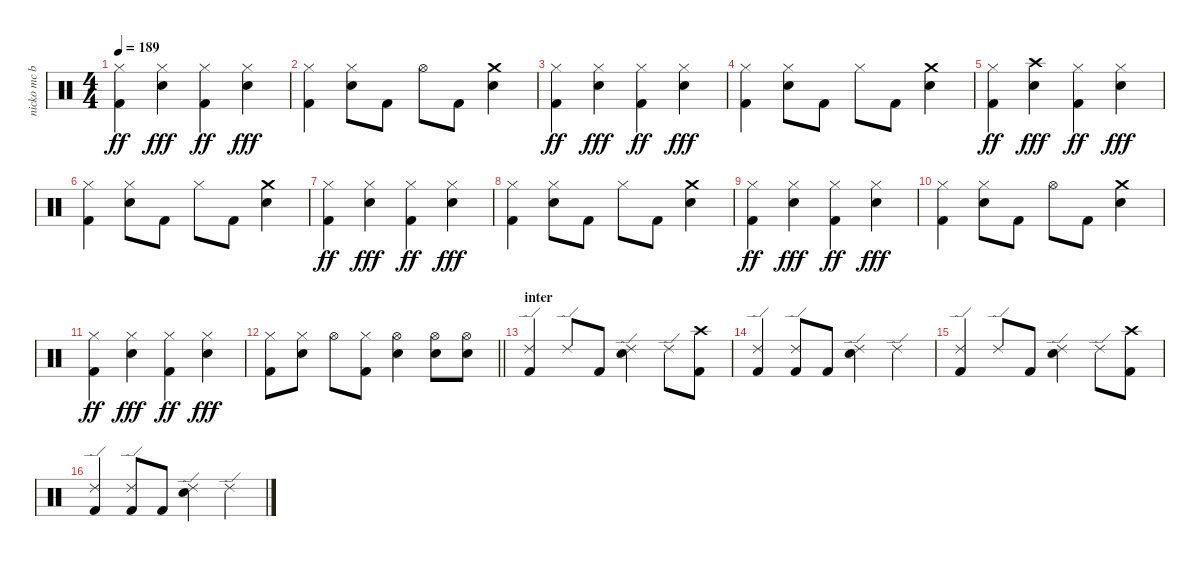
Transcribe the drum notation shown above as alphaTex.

\track ("nicko mc brain" "nicko mc b") {instrument percussion}
\staff {score}
\articulation defaults
\ts (4 4)
\tempo 189
\clef neutral
\ks c
("Hi-Hat (closed)" "Kick (hit) 2").4{dy ff} ("Hi-Hat (closed)" "Electric Snare (hit)").4{dy fff} ("Hi-Hat (closed)" "Kick (hit) 2").4{dy ff} ("Hi-Hat (closed)" "Electric Snare (hit)").4{dy fff} |
("Hi-Hat (closed)" "Kick (hit) 2").4 ("Hi-Hat (closed)" "Electric Snare (hit)").8 "Kick (hit) 2".8 "Hi-Hat (open)".8 "Kick (hit) 2".8 ("Crash medium (hit)" "Electric Snare (hit)").4 |
("Hi-Hat (closed)" "Kick (hit) 2").4{dy ff} ("Hi-Hat (closed)" "Electric Snare (hit)").4{dy fff} ("Hi-Hat (closed)" "Kick (hit) 2").4{dy ff} ("Hi-Hat (closed)" "Electric Snare (hit)").4{dy fff} |
("Hi-Hat (closed)" "Kick (hit) 2").4 ("Hi-Hat (closed)" "Electric Snare (hit)").8 "Kick (hit) 2".8 "Hi-Hat (closed)".8 "Kick (hit) 2".8 ("Crash medium (hit)" "Electric Snare (hit)").4 |
("Hi-Hat (closed)" "Kick (hit) 2").4{dy ff} ("Crash high (hit)" "Electric Snare (hit)").4{dy fff} ("Hi-Hat (closed)" "Kick (hit) 2").4{dy ff} ("Hi-Hat (closed)" "Electric Snare (hit)").4{dy fff} |
("Hi-Hat (closed)" "Kick (hit) 2").4 ("Hi-Hat (closed)" "Electric Snare (hit)").8 "Kick (hit) 2".8 "Hi-Hat (closed)".8 "Kick (hit) 2".8 ("Crash medium (hit)" "Electric Snare (hit)").4 |
("Hi-Hat (closed)" "Kick (hit) 2").4{dy ff} ("Hi-Hat (closed)" "Electric Snare (hit)").4{dy fff} ("Hi-Hat (closed)" "Kick (hit) 2").4{dy ff} ("Hi-Hat (closed)" "Electric Snare (hit)").4{dy fff} |
("Hi-Hat (closed)" "Kick (hit) 2").4 ("Hi-Hat (closed)" "Electric Snare (hit)").8 "Kick (hit) 2".8 "Hi-Hat (closed)".8 "Kick (hit) 2".8 ("Crash medium (hit)" "Electric Snare (hit)").4 |
("Hi-Hat (closed)" "Kick (hit) 2").4{dy ff} ("Hi-Hat (closed)" "Electric Snare (hit)").4{dy fff} ("Hi-Hat (closed)" "Kick (hit) 2").4{dy ff} ("Hi-Hat (closed)" "Electric Snare (hit)").4{dy fff} |
("Hi-Hat (closed)" "Kick (hit) 2").4 ("Hi-Hat (closed)" "Electric Snare (hit)").8 "Kick (hit) 2".8 "Hi-Hat (open)".8 "Kick (hit) 2".8 ("Crash medium (hit)" "Electric Snare (hit)").4 |
("Hi-Hat (closed)" "Kick (hit) 2").4{dy ff} ("Hi-Hat (closed)" "Electric Snare (hit)").4{dy fff} ("Hi-Hat (closed)" "Kick (hit) 2").4{dy ff} ("Hi-Hat (closed)" "Electric Snare (hit)").4{dy fff} |
\barLineRight lightlight
("Hi-Hat (closed)" "Kick (hit) 2").8 ("Hi-Hat (closed)" "Electric Snare (hit)").8 "Hi-Hat (open)".8 ("Hi-Hat (closed)" "Kick (hit) 2").8 ("Hi-Hat (open)" "Electric Snare (hit)").4 ("Hi-Hat (open)" "Electric Snare (hit)").8 ("Hi-Hat (open)" "Electric Snare (hit)").8 |
\section ("" "inter")
("Ride (edge) 2" "Kick (hit) 2").4 "Ride (edge) 2".8 "Kick (hit) 2".8 ("Ride (edge) 2" "Electric Snare (hit)").4 "Ride (edge) 2".8 ("Crash high (hit)" "Kick (hit) 2").8 |
("Ride (edge) 2" "Kick (hit) 2").4 ("Ride (edge) 2" "Kick (hit) 2").8 "Kick (hit) 2".8 ("Ride (edge) 2" "Electric Snare (hit)").4 "Ride (edge) 2".4 |
("Ride (edge) 2" "Kick (hit) 2").4 "Ride (edge) 2".8 "Kick (hit) 2".8 ("Ride (edge) 2" "Electric Snare (hit)").4 "Ride (edge) 2".8 ("Crash high (hit)" "Kick (hit) 2").8 |
("Ride (edge) 2" "Kick (hit) 2").4 ("Ride (edge) 2" "Kick (hit) 2").8 "Kick (hit) 2".8 ("Ride (edge) 2" "Electric Snare (hit)").4 "Ride (edge) 2".4
